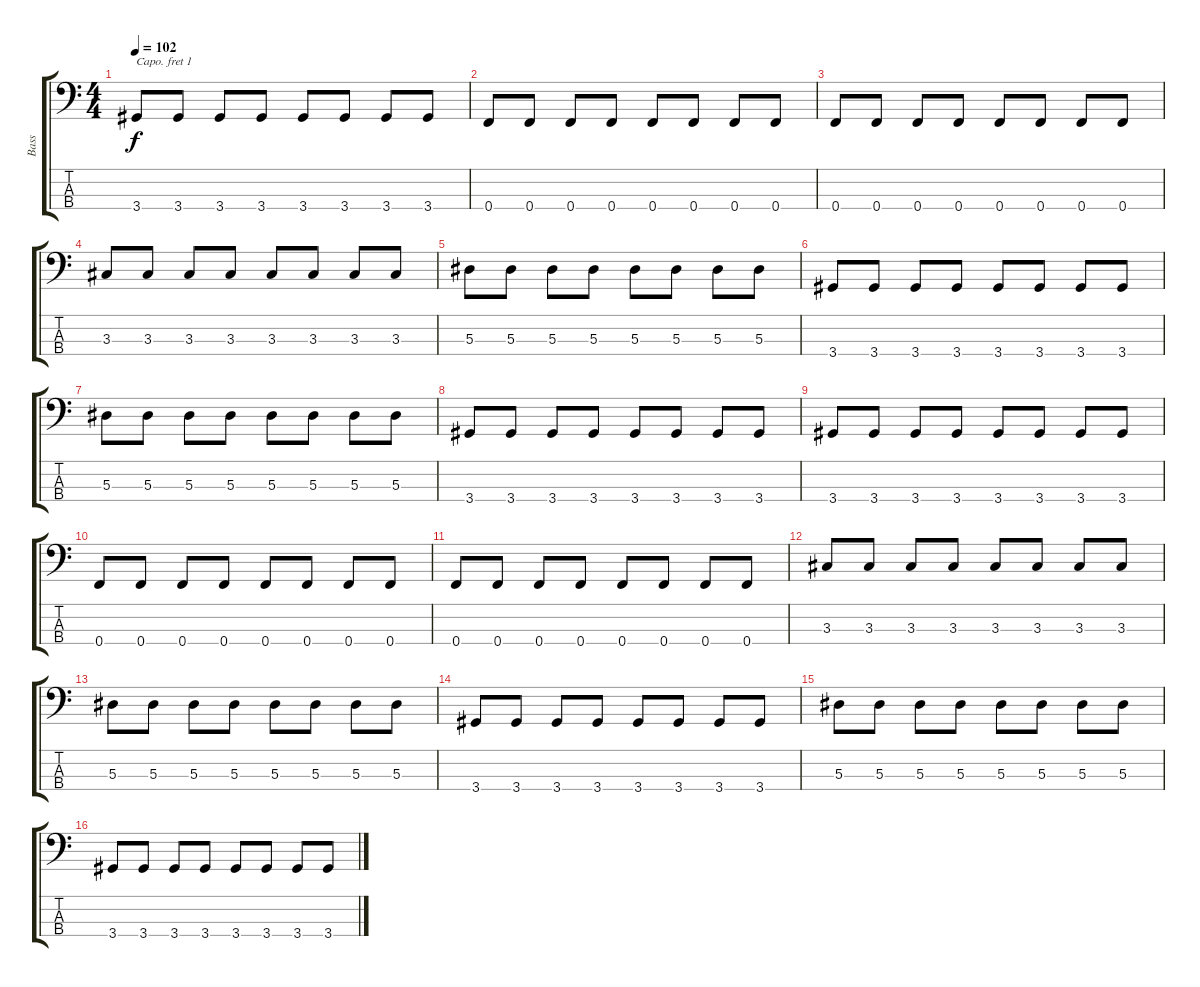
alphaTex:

\track ("Bass" "Bass") {instrument electricbassfinger}
\staff {score tabs}
\capo 1
\tuning (G2 D2 A1 E1) {hide}
\ts (4 4)
\tempo 102
\clef f4
\ks c
3.4.8{dy f} 3.4.8 3.4.8 3.4.8 3.4.8 3.4.8 3.4.8 3.4.8 |
0.4.8 0.4.8 0.4.8 0.4.8 0.4.8 0.4.8 0.4.8 0.4.8 |
0.4.8 0.4.8 0.4.8 0.4.8 0.4.8 0.4.8 0.4.8 0.4.8 |
3.3.8 3.3.8 3.3.8 3.3.8 3.3.8 3.3.8 3.3.8 3.3.8 |
5.3.8 5.3.8 5.3.8 5.3.8 5.3.8 5.3.8 5.3.8 5.3.8 |
3.4.8 3.4.8 3.4.8 3.4.8 3.4.8 3.4.8 3.4.8 3.4.8 |
5.3.8 5.3.8 5.3.8 5.3.8 5.3.8 5.3.8 5.3.8 5.3.8 |
3.4.8 3.4.8 3.4.8 3.4.8 3.4.8 3.4.8 3.4.8 3.4.8 |
3.4.8 3.4.8 3.4.8 3.4.8 3.4.8 3.4.8 3.4.8 3.4.8 |
0.4.8 0.4.8 0.4.8 0.4.8 0.4.8 0.4.8 0.4.8 0.4.8 |
0.4.8 0.4.8 0.4.8 0.4.8 0.4.8 0.4.8 0.4.8 0.4.8 |
3.3.8 3.3.8 3.3.8 3.3.8 3.3.8 3.3.8 3.3.8 3.3.8 |
5.3.8{volume 13} 5.3.8 5.3.8 5.3.8 5.3.8 5.3.8 5.3.8 5.3.8 |
3.4.8{volume 11} 3.4.8 3.4.8 3.4.8 3.4.8 3.4.8 3.4.8 3.4.8 |
5.3.8{volume 10} 5.3.8 5.3.8 5.3.8 5.3.8 5.3.8 5.3.8 5.3.8 |
3.4.8{volume 9} 3.4.8 3.4.8 3.4.8{volume 0} 3.4.8 3.4.8 3.4.8 3.4.8
